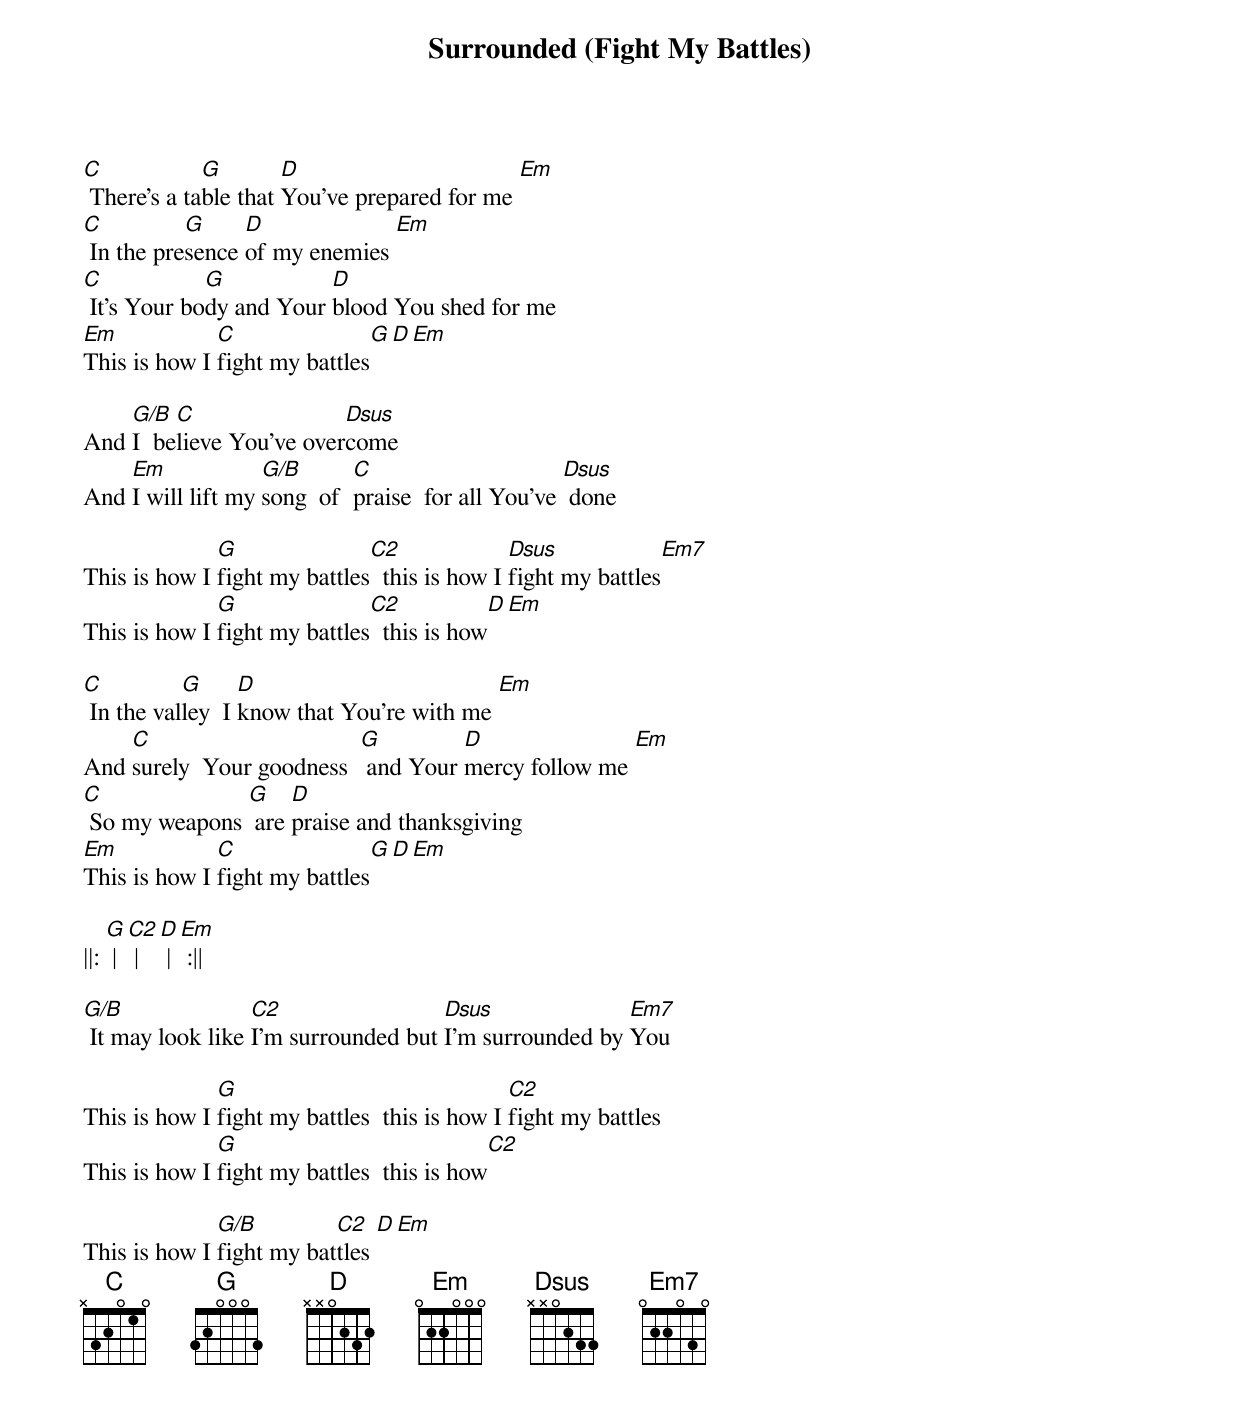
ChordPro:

{title: Surrounded (Fight My Battles)}
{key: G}
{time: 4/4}
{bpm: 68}
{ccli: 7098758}
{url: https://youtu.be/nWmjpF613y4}
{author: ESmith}
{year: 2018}
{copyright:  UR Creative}

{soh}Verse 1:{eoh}
[C] There's a ta[G]ble that [D]You've prepared for me [Em]
[C] In the pre[G]sence [D]of my enemies [Em]
[C] It's Your bo[G]dy and Your [D]blood You shed for me
[Em]This is how I [C]fight my battles[G][D][Em]

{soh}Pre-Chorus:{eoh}
And [G/B]I  be[C]lieve You've over[Dsus]come
And [Em]I will lift my [G/B]song  of  [C]praise  for all You've [Dsus] done

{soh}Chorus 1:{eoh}
This is how I [G]fight my battles[C2]  this is how I [Dsus]fight my battles[Em7]
This is how I [G]fight my battles[C2]  this is how[D][Em]

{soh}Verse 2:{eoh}
[C] In the val[G]ley  I [D]know that You're with me [Em]
And [C]surely  Your goodness  [G] and Your [D]mercy follow me [Em]
[C] So my weapons [G] are [D]praise and thanksgiving
[Em]This is how I [C]fight my battles[G][D][Em]

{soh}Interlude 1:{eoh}
||: [G] | [C2] | [D] | [Em] :||

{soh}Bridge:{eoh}
[G/B] It may look like [C2]I'm surrounded but [Dsus]I'm surrounded by [Em7]You

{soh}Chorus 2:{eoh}
This is how I [G]fight my battles  this is how I [C2]fight my battles
This is how I [G]fight my battles  this is how[C2]

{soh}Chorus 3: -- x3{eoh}
This is how I [G/B]fight my bat[C2]tles [D][Em]
